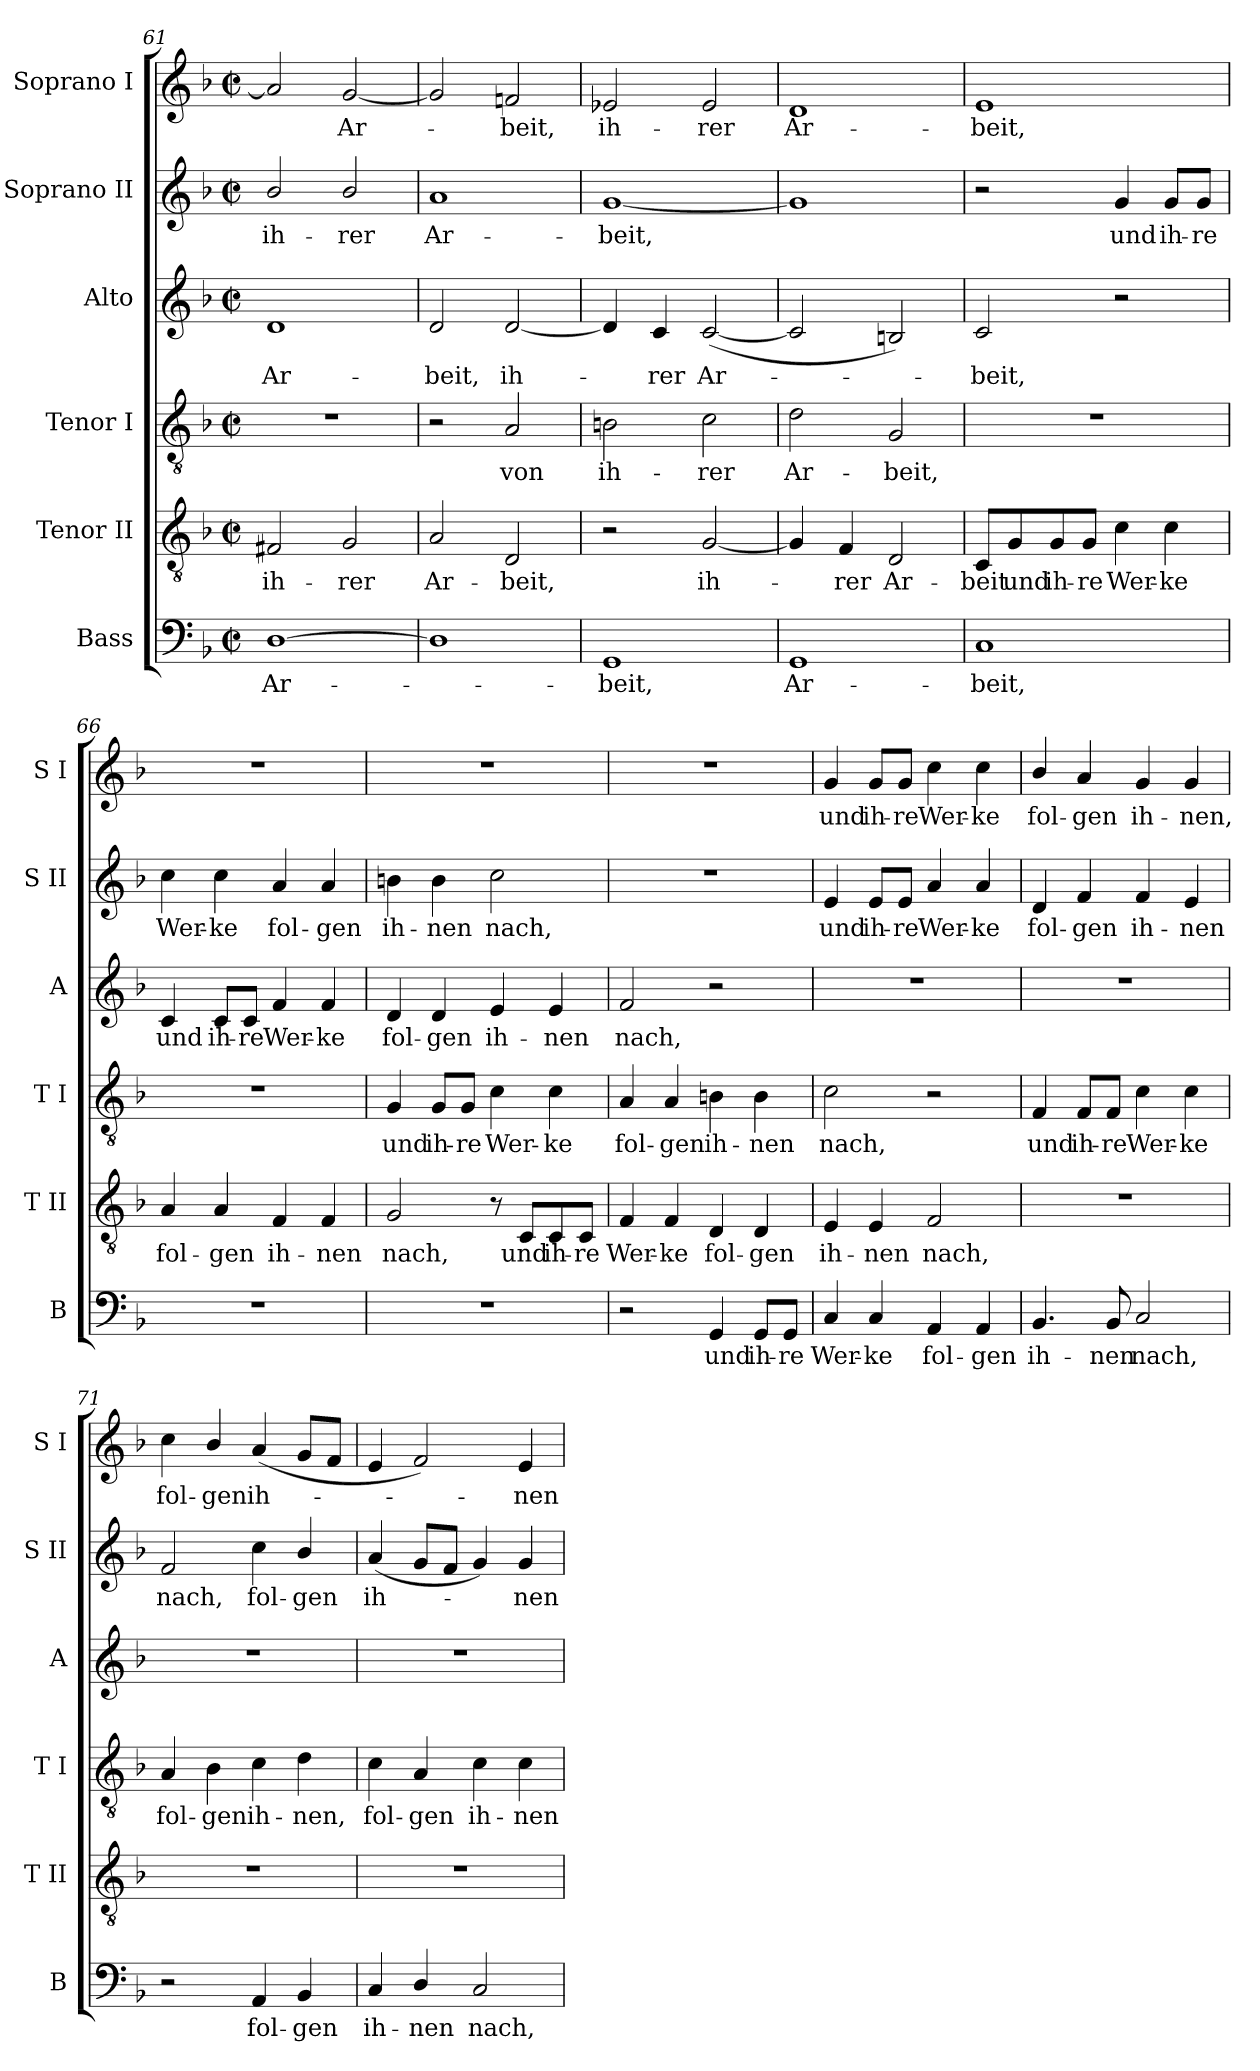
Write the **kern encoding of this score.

**kern	**text	**kern	**text	**kern	**text	**kern	**text	**kern	**text	**kern	**text
*part6	*part6	*part5	*part5	*part4	*part4	*part3	*part3	*part2	*part2	*part1	*part1
*staff6	*staff6	*staff5	*staff5	*staff4	*staff4	*staff3	*staff3	*staff2	*staff2	*staff1	*staff1
*I"Bass	*	*I"Tenor II	*	*I"Tenor I	*	*I"Alto	*	*I"Soprano II	*	*I"Soprano I	*
*I'B	*	*I'T II	*	*I'T I	*	*I'A	*	*I'S II	*	*I'S I	*
*clefF4	*	*clefGv2	*	*clefGv2	*	*clefG2	*	*clefG2	*	*clefG2	*
*k[b-]	*	*k[b-]	*	*k[b-]	*	*k[b-]	*	*k[b-]	*	*k[b-]	*
*F:	*	*F:	*	*F:	*	*F:	*	*F:	*	*F:	*
*M2/2	*	*M2/2	*	*M2/2	*	*M2/2	*	*M2/2	*	*M2/2	*
*met(c|)	*	*met(c|)	*	*met(c|)	*	*met(c|)	*	*met(c|)	*	*met(c|)	*
=61	=61	=61	=61	=61	=61	=61	=61	=61	=61	=61	=61
!	!LO:LY:b	!	!LO:LY:b	!	!	!	!LO:LY:b	!	!LO:LY:b	!	!
[1D	Ar-	2F#X/	ih-	1r	.	1d	Ar-	2b-/	ih-	2a/]	.
!	!	!	!LO:LY:b	!	!	!	!	!	!LO:LY:b	!	!LO:LY:b
.	.	2G/	-rer	.	.	.	.	2b-/	-rer	[2g/	Ar-
=62	=62	=62	=62	=62	=62	=62	=62	=62	=62	=62	=62
!	!	!	!LO:LY:b	!	!	!	!LO:LY:b	!	!LO:LY:b	!	!
1D]	.	2A/	Ar-	2r	.	2d/	-beit,	1a	Ar-	2g/]	.
!	!	!	!LO:LY:b	!	!LO:LY:b	!	!LO:LY:b	!	!	!	!LO:LY:b
.	.	2D/	-beit,	2A/	von	[2d/	ih-	.	.	2fni/	beit,
=63	=63	=63	=63	=63	=63	=63	=63	=63	=63	=63	=63
!	!LO:LY:b	!	!	!	!LO:LY:b	!	!	!	!LO:LY:b	!	!LO:LY:b
1GG	beit,	2r	.	2Bn\	ih-	4d/]	.	[1g	-beit,	2e-X/	ih-
!	!	!	!	!	!	!	!LO:LY:b	!	!	!	!
.	.	.	.	.	.	4c/	rer	.	.	.	.
!	!	!	!LO:LY:b	!	!LO:LY:b	!	!LO:LY:b	!	!	!	!LO:LY:b
.	.	[2G/	ih-	2c\	-rer	(<[2c/	Ar-	.	.	2e-/	-rer
=64	=64	=64	=64	=64	=64	=64	=64	=64	=64	=64	=64
!	!LO:LY:b	!	!	!	!LO:LY:b	!	!	!	!	!	!LO:LY:b
1GG	Ar-	4G/]	.	2d\	Ar-	2c/]	.	1g]	.	1d	Ar-
!	!	!	!LO:LY:b	!	!	!	!	!	!	!	!
.	.	4F/	rer	.	.	.	.	.	.	.	.
!	!	!	!LO:LY:b	!	!LO:LY:b	!	!	!	!	!	!
.	.	2D/	Ar-	2G/	-beit,	2Bn/)	.	.	.	.	.
=65	=65	=65	=65	=65	=65	=65	=65	=65	=65	=65	=65
!	!LO:LY:b	!	!LO:LY:b	!	!	!	!LO:LY:b	!	!	!	!LO:LY:b
1C	-beit,	8C/L	-beit	1r	.	2c/	beit,	2r	.	1e	-beit,
!	!	!	!LO:LY:b	!	!	!	!	!	!	!	!
.	.	8G/	und	.	.	.	.	.	.	.	.
!	!	!	!LO:LY:b	!	!	!	!	!	!	!	!
.	.	8G/	ih-	.	.	.	.	.	.	.	.
!	!	!	!LO:LY:b	!	!	!	!	!	!	!	!
.	.	8G/J	-re	.	.	.	.	.	.	.	.
!	!	!	!LO:LY:b	!	!	!	!	!	!LO:LY:b	!	!
.	.	4c\	Wer-	.	.	2r	.	4g/	und	.	.
!	!	!	!LO:LY:b	!	!	!	!	!	!LO:LY:b	!	!
.	.	4c\	-ke	.	.	.	.	8g/L	ih-	.	.
!	!	!	!	!	!	!	!	!	!LO:LY:b	!	!
.	.	.	.	.	.	.	.	8g/J	-re	.	.
!!LO:LB:g=z
=66	=66	=66	=66	=66	=66	=66	=66	=66	=66	=66	=66
!	!	!	!LO:LY:b	!	!	!	!LO:LY:b	!	!LO:LY:b	!	!
1r	.	4A/	fol-	1r	.	4c/	und	4cc\	Wer-	1r	.
!	!	!	!LO:LY:b	!	!	!	!LO:LY:b	!	!LO:LY:b	!	!
.	.	4A/	-gen	.	.	8c/L	ih-	4cc\	-ke	.	.
!	!	!	!	!	!	!	!LO:LY:b	!	!	!	!
.	.	.	.	.	.	8c/J	-re	.	.	.	.
!	!	!	!LO:LY:b	!	!	!	!LO:LY:b	!	!LO:LY:b	!	!
.	.	4F/	ih-	.	.	4f/	Wer-	4a/	fol-	.	.
!	!	!	!LO:LY:b	!	!	!	!LO:LY:b	!	!LO:LY:b	!	!
.	.	4F/	-nen	.	.	4f/	-ke	4a/	-gen	.	.
=67	=67	=67	=67	=67	=67	=67	=67	=67	=67	=67	=67
!	!	!	!LO:LY:b	!	!LO:LY:b	!	!LO:LY:b	!	!LO:LY:b	!	!
1r	.	2G/	nach,	4G/	und	4d/	fol-	4bn\	ih-	1r	.
!	!	!	!	!	!LO:LY:b	!	!LO:LY:b	!	!LO:LY:b	!	!
.	.	.	.	8G/L	ih-	4d/	-gen	4b\	-nen	.	.
!	!	!	!	!	!LO:LY:b	!	!	!	!	!	!
.	.	.	.	8G/J	-re	.	.	.	.	.	.
!	!	!	!	!	!LO:LY:b	!	!LO:LY:b	!	!LO:LY:b	!	!
.	.	8r	.	4c\	Wer-	4e/	ih-	2cc\	nach,	.	.
!	!	!	!LO:LY:b	!	!	!	!	!	!	!	!
.	.	8C/L	und	.	.	.	.	.	.	.	.
!	!	!	!LO:LY:b	!	!LO:LY:b	!	!LO:LY:b	!	!	!	!
.	.	8C/	ih-	4c\	-ke	4e/	-nen	.	.	.	.
!	!	!	!LO:LY:b	!	!	!	!	!	!	!	!
.	.	8C/J	-re	.	.	.	.	.	.	.	.
=68	=68	=68	=68	=68	=68	=68	=68	=68	=68	=68	=68
!	!	!	!LO:LY:b	!	!LO:LY:b	!	!LO:LY:b	!	!	!	!
2r	.	4F/	Wer-	4A/	fol-	2f/	nach,	1r	.	1r	.
!	!	!	!LO:LY:b	!	!LO:LY:b	!	!	!	!	!	!
.	.	4F/	-ke	4A/	-gen	.	.	.	.	.	.
!	!LO:LY:b	!	!LO:LY:b	!	!LO:LY:b	!	!	!	!	!	!
4GG/	und	4D/	fol-	4Bn\	ih-	2r	.	.	.	.	.
!	!LO:LY:b	!	!LO:LY:b	!	!LO:LY:b	!	!	!	!	!	!
8GG/L	ih-	4D/	-gen	4B\	-nen	.	.	.	.	.	.
!	!LO:LY:b	!	!	!	!	!	!	!	!	!	!
8GG/J	-re	.	.	.	.	.	.	.	.	.	.
=69	=69	=69	=69	=69	=69	=69	=69	=69	=69	=69	=69
!	!LO:LY:b	!	!LO:LY:b	!	!LO:LY:b	!	!	!	!LO:LY:b	!	!LO:LY:b
4C/	Wer-	4E/	ih-	2c\	nach,	1r	.	4e/	und	4g/	und
!	!LO:LY:b	!	!LO:LY:b	!	!	!	!	!	!LO:LY:b	!	!LO:LY:b
4C/	-ke	4E/	-nen	.	.	.	.	8e/L	ih-	8g/L	ih-
!	!	!	!	!	!	!	!	!	!LO:LY:b	!	!LO:LY:b
.	.	.	.	.	.	.	.	8e/J	-re	8g/J	-re
!	!LO:LY:b	!	!LO:LY:b	!	!	!	!	!	!LO:LY:b	!	!LO:LY:b
4AA/	fol-	2F/	nach,	2r	.	.	.	4a/	Wer-	4cc\	Wer-
!	!LO:LY:b	!	!	!	!	!	!	!	!LO:LY:b	!	!LO:LY:b
4AA/	-gen	.	.	.	.	.	.	4a/	-ke	4cc\	-ke
=70	=70	=70	=70	=70	=70	=70	=70	=70	=70	=70	=70
!	!LO:LY:b	!	!	!	!LO:LY:b	!	!	!	!LO:LY:b	!	!LO:LY:b
4.BB-/	ih-	1r	.	4F/	und	1r	.	4d/	fol-	4b-/	fol-
!	!	!	!	!	!LO:LY:b	!	!	!	!LO:LY:b	!	!LO:LY:b
.	.	.	.	8F/L	ih-	.	.	4f/	-gen	4a/	-gen
!	!LO:LY:b	!	!	!	!LO:LY:b	!	!	!	!	!	!
8BB-/	-nen	.	.	8F/J	-re	.	.	.	.	.	.
!	!LO:LY:b	!	!	!	!LO:LY:b	!	!	!	!LO:LY:b	!	!LO:LY:b
2C/	nach,	.	.	4c\	Wer-	.	.	4f/	ih-	4g/	ih-
!	!	!	!	!	!LO:LY:b	!	!	!	!LO:LY:b	!	!LO:LY:b
.	.	.	.	4c\	-ke	.	.	4e/	-nen	4g/	-nen,
=71	=71	=71	=71	=71	=71	=71	=71	=71	=71	=71	=71
!	!	!	!	!	!LO:LY:b	!	!	!	!LO:LY:b	!	!LO:LY:b
2r	.	1r	.	4A/	fol-	1r	.	2f/	nach,	4cc\	fol-
!	!	!	!	!	!LO:LY:b	!	!	!	!	!	!LO:LY:b
.	.	.	.	4B-\	-gen	.	.	.	.	4b-/	-gen
!	!LO:LY:b	!	!	!	!LO:LY:b	!	!	!	!LO:LY:b	!	!LO:LY:b
4AA/	fol-	.	.	4c\	ih-	.	.	4cc\	fol-	(<4a/	ih-
!	!LO:LY:b	!	!	!	!LO:LY:b	!	!	!	!LO:LY:b	!	!
4BB-/	-gen	.	.	4d\	-nen,	.	.	4b-/	-gen	8g/L	.
.	.	.	.	.	.	.	.	.	.	8f/J	.
!!LO:PB:g=z
=72	=72	=72	=72	=72	=72	=72	=72	=72	=72	=72	=72
!	!LO:LY:b	!	!	!	!LO:LY:b	!	!	!	!LO:LY:b	!	!
4C/	ih-	1r	.	4c\	fol-	1r	.	(<4a/	ih-	4e/	.
!	!LO:LY:b	!	!	!	!LO:LY:b	!	!	!	!	!	!
4D/	-nen	.	.	4A/	-gen	.	.	8g/L	.	2f/)	.
.	.	.	.	.	.	.	.	8f/J	.	.	.
!	!LO:LY:b	!	!	!	!LO:LY:b	!	!	!	!	!	!
2C/	nach,	.	.	4c\	ih-	.	.	4g/)	.	.	.
!	!	!	!	!	!LO:LY:b	!	!	!	!LO:LY:b	!	!LO:LY:b
.	.	.	.	4c\	-nen	.	.	4g/	nen	4e/	nen
=	=	=	=	=	=	=	=	=	=	=	=
*-	*-	*-	*-	*-	*-	*-	*-	*-	*-	*-	*-
